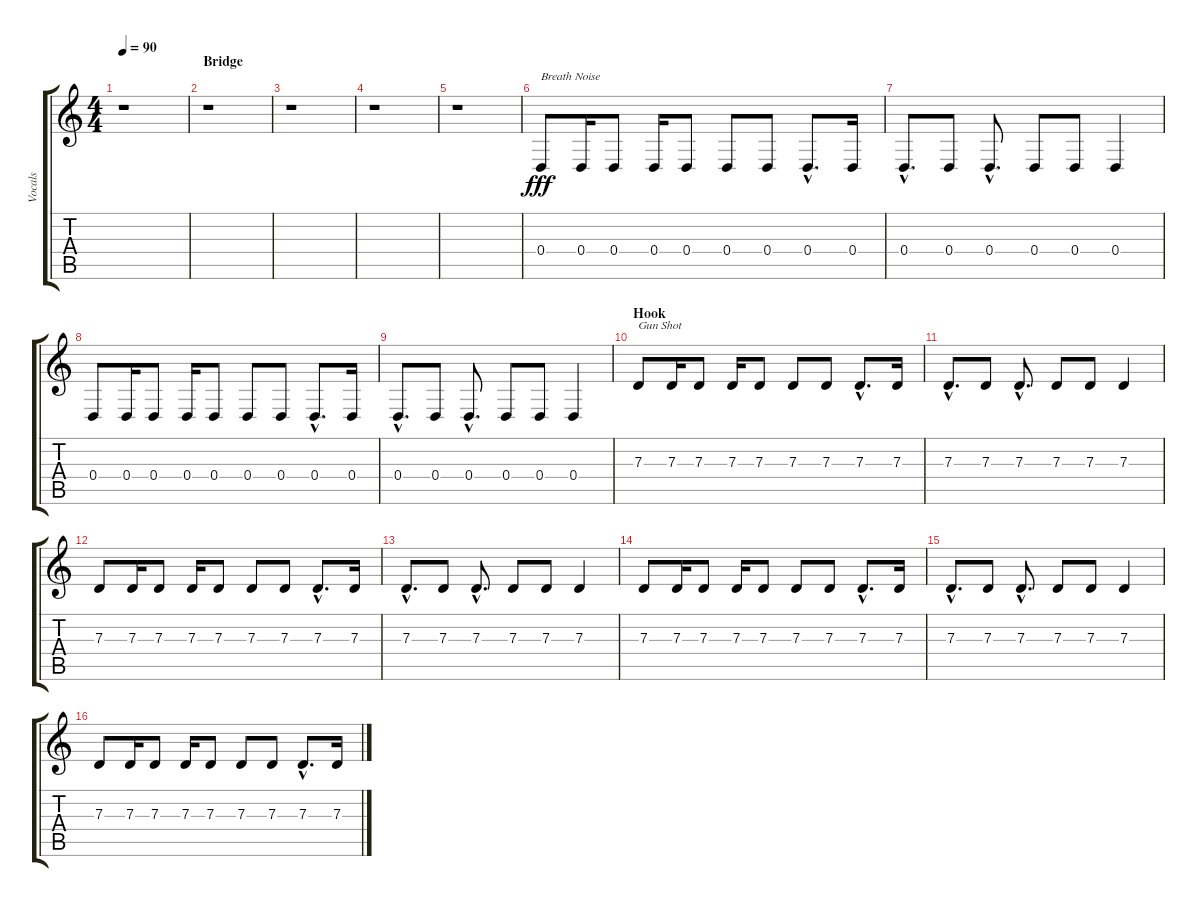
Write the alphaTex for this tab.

\track ("Vocals" "Vocals") {instrument oboe}
\staff {score tabs}
\tuning (E4 B3 G3 D3 A2 D2) {hide}
\ts (4 4)
\tempo 90
\clef g2
\ks c
r.1{dy f} |
\section ("" "Bridge")
r.1 |
r.1 |
r.1 |
r.1 |
0.4.8{txt "Breath Noise" dy fff instrument breathnoise} 0.4.16 0.4.8 0.4.16 0.4.8 0.4.8 0.4.8 0.4{hac}.8{d} 0.4.16 |
0.4{hac}.8{d} 0.4.8 0.4{hac}.8{d} 0.4.8 0.4.8 0.4.4 |
0.4.8 0.4.16 0.4.8 0.4.16 0.4.8 0.4.8 0.4.8 0.4{hac}.8{d} 0.4.16 |
0.4{hac}.8{d} 0.4.8 0.4{hac}.8{d} 0.4.8 0.4.8 0.4.4 |
\section ("" "Hook")
7.3.8{txt "Gun Shot" instrument gunshot} 7.3.16 7.3.8 7.3.16 7.3.8 7.3.8 7.3.8 7.3{hac}.8{d} 7.3.16 |
7.3{hac}.8{d} 7.3.8 7.3{hac}.8{d} 7.3.8 7.3.8 7.3.4 |
7.3.8 7.3.16 7.3.8 7.3.16 7.3.8 7.3.8 7.3.8 7.3{hac}.8{d} 7.3.16 |
7.3{hac}.8{d} 7.3.8 7.3{hac}.8{d} 7.3.8 7.3.8 7.3.4 |
7.3.8 7.3.16 7.3.8 7.3.16 7.3.8 7.3.8 7.3.8 7.3{hac}.8{d} 7.3.16 |
7.3{hac}.8{d} 7.3.8 7.3{hac}.8{d} 7.3.8 7.3.8 7.3.4 |
7.3.8 7.3.16 7.3.8 7.3.16 7.3.8 7.3.8 7.3.8 7.3{hac}.8{d} 7.3.16
